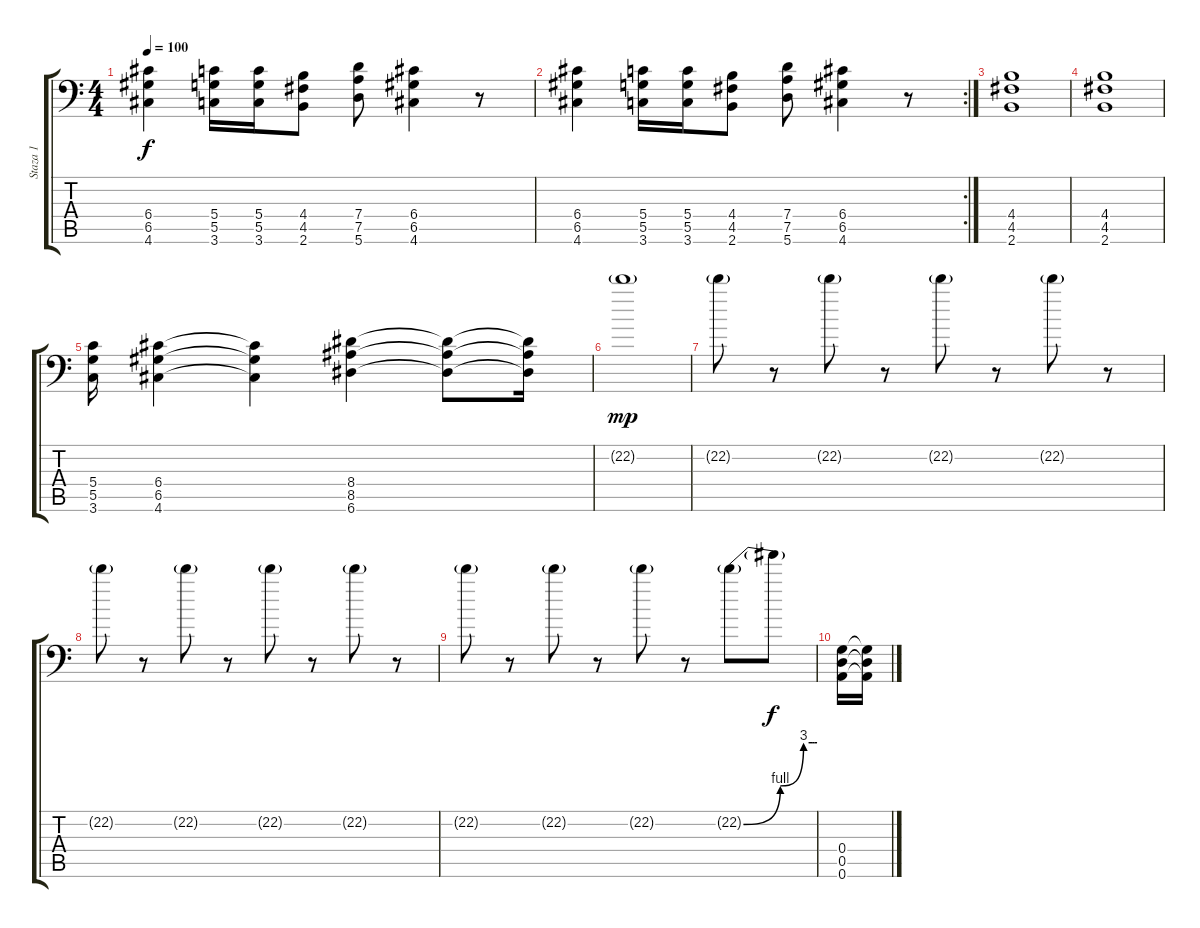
\track ("Staza 1" "Staza 1") {instrument distortionguitar}
\staff {score tabs}
\tuning (A3 E3 C3 G2 D2 A1) {hide}
\ts (4 4)
\tempo 100
\clef f4
\ks c
(6.4 6.5 4.6).4{dy f} (5.4 5.5 3.6).16 (5.4 5.5 3.6).16 (4.4 4.5 2.6).8 (7.4 7.5 5.6).8 (6.4 6.5 4.6).4 r.8 |
\rc 2
(6.4 6.5 4.6).4 (5.4 5.5 3.6).16 (5.4 5.5 3.6).16 (4.4 4.5 2.6).8 (7.4 7.5 5.6).8 (6.4 6.5 4.6).4 r.8 |
(4.4 4.5 2.6).1 |
(4.4 4.5 2.6).1 |
(5.4 5.5 3.6).16 (6.4 6.5 4.6).4 (6.4{t} 6.5{t} 4.6{t}).4 (8.4 8.5 6.6).4 (8.4{t} 8.5{t} 6.6{t}).8 (8.4{t} 8.5{t} 6.6{t}).16 |
22.2{g}.1{dy mp} |
22.2{g}.8 r.8 22.2{g}.8 r.8 22.2{g}.8 r.8 22.2{g}.8 r.8 |
22.2{g}.8 r.8 22.2{g}.8 r.8 22.2{g}.8 r.8 22.2{g}.8 r.8 |
22.2{g}.8 r.8 22.2{g}.8 r.8 22.2{g}.8 r.8 22.2{be (custom 0 0 30 4 49 12 56 12 58 12 60 12) g}.8 22.2{t}.8{dy f} |
(0.4 0.5 0.6).16 (0.4{t} 0.5{t} 0.6{t}).16
